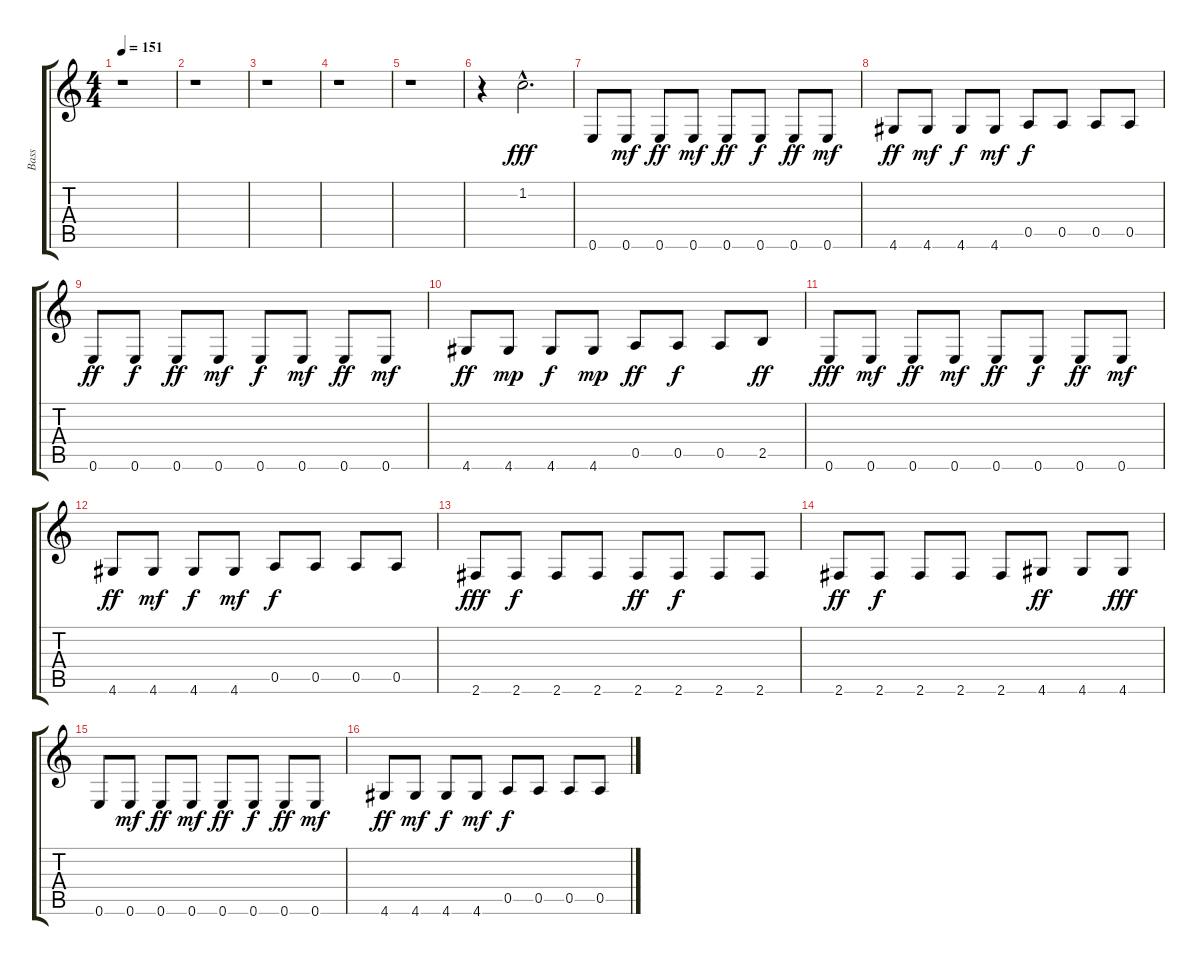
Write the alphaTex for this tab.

\track ("Bass" "Bass") {instrument electricbassfinger}
\staff {score tabs}
\tuning (E4 B3 G3 D3 A2 E2) {hide}
\ts (4 4)
\tempo 151
\clef g2
\ks c
r.1{dy fff instrument electricbassfinger} |
r.1 |
r.1 |
r.1 |
r.1 |
r.4 1.2{hac}.2{d instrument reversecymbal} |
0.6.8{instrument electricbassfinger} 0.6.8{dy mf} 0.6.8{dy ff} 0.6.8{dy mf} 0.6.8{dy ff} 0.6.8{dy f} 0.6.8{dy ff} 0.6.8{dy mf} |
4.6.8{dy ff} 4.6.8{dy mf} 4.6.8{dy f} 4.6.8{dy mf} 0.5.8{dy f} 0.5.8 0.5.8 0.5.8 |
0.6.8{dy ff} 0.6.8{dy f} 0.6.8{dy ff} 0.6.8{dy mf} 0.6.8{dy f} 0.6.8{dy mf} 0.6.8{dy ff} 0.6.8{dy mf} |
4.6.8{dy ff} 4.6.8{dy mp} 4.6.8{dy f} 4.6.8{dy mp} 0.5.8{dy ff} 0.5.8{dy f} 0.5.8 2.5.8{dy ff} |
0.6.8{dy fff} 0.6.8{dy mf} 0.6.8{dy ff} 0.6.8{dy mf} 0.6.8{dy ff} 0.6.8{dy f} 0.6.8{dy ff} 0.6.8{dy mf} |
4.6.8{dy ff} 4.6.8{dy mf} 4.6.8{dy f} 4.6.8{dy mf} 0.5.8{dy f} 0.5.8 0.5.8 0.5.8 |
2.6.8{dy fff} 2.6.8{dy f} 2.6.8 2.6.8 2.6.8{dy ff} 2.6.8{dy f} 2.6.8 2.6.8 |
2.6.8{dy ff} 2.6.8{dy f} 2.6.8 2.6.8 2.6.8 4.6.8{dy ff} 4.6.8 4.6.8{dy fff} |
0.6.8 0.6.8{dy mf} 0.6.8{dy ff} 0.6.8{dy mf} 0.6.8{dy ff} 0.6.8{dy f} 0.6.8{dy ff} 0.6.8{dy mf} |
4.6.8{dy ff} 4.6.8{dy mf} 4.6.8{dy f} 4.6.8{dy mf} 0.5.8{dy f} 0.5.8 0.5.8 0.5.8
